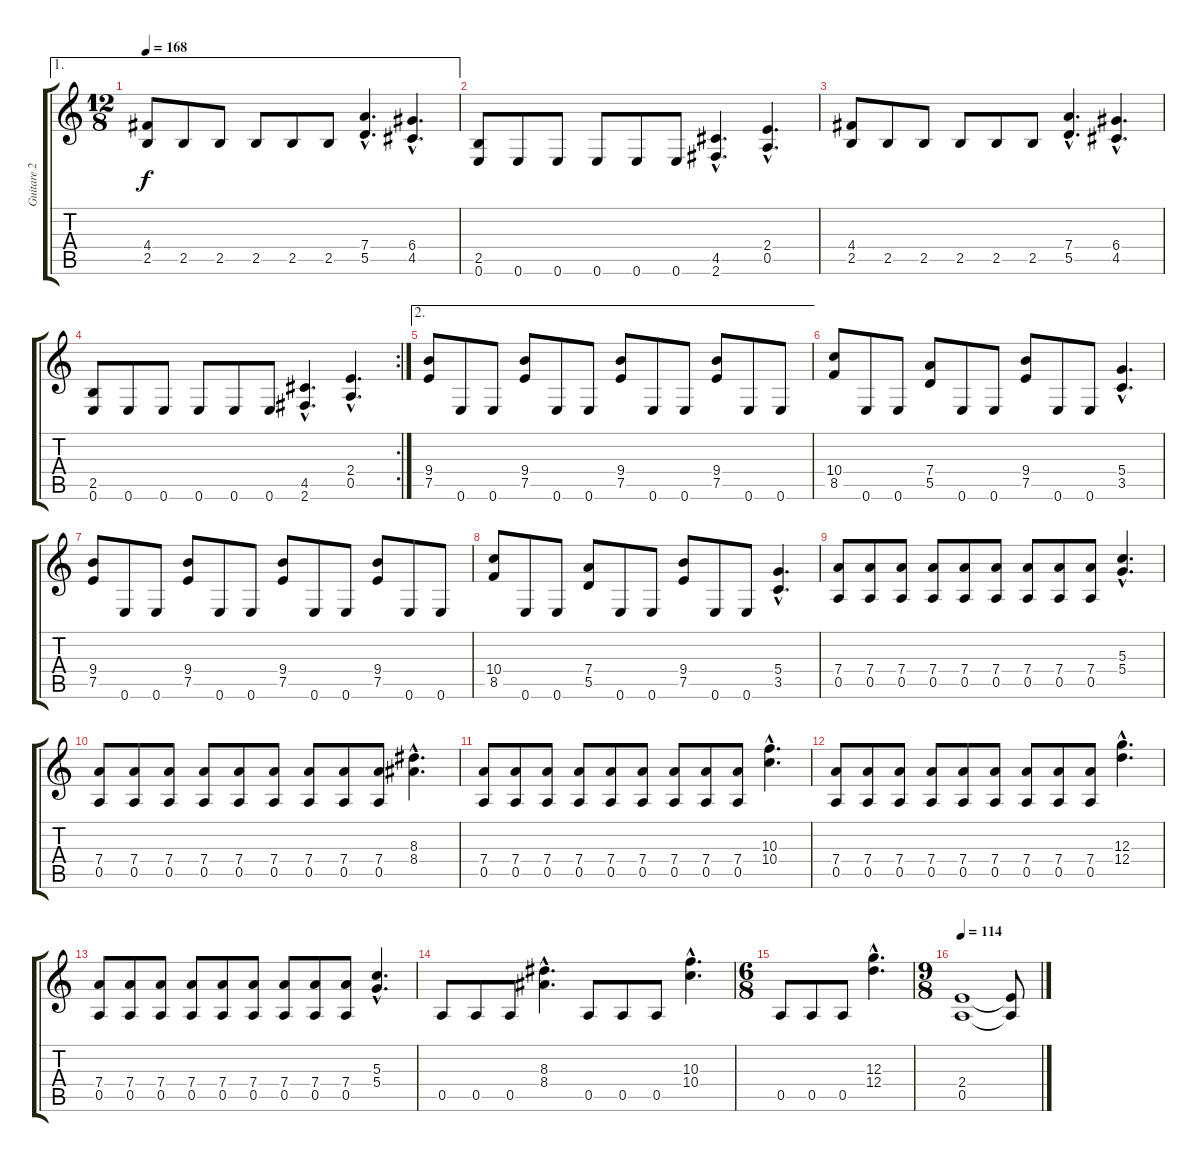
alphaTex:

\track ("Guitare 2" "Guitare 2") {instrument distortionguitar}
\staff {score tabs}
\tuning (E4 B3 G3 D3 A2 E2) {hide}
\ae 1
\ts (12 8)
\tempo 168
\clef g2
\ks c
(4.4 2.5).8{dy f} 2.5.8 2.5.8 2.5.8 2.5.8 2.5.8 (7.4{hac} 5.5{hac}).4{d} (6.4{hac} 4.5{hac}).4{d} |
(2.5 0.6).8 0.6.8 0.6.8 0.6.8 0.6.8 0.6.8 (4.5{hac} 2.6{hac}).4{d} (2.4{hac} 0.5{hac}).4{d} |
(4.4 2.5).8 2.5.8 2.5.8 2.5.8 2.5.8 2.5.8 (7.4{hac} 5.5{hac}).4{d} (6.4{hac} 4.5{hac}).4{d} |
\rc 2
(2.5 0.6).8 0.6.8 0.6.8 0.6.8 0.6.8 0.6.8 (4.5{hac} 2.6{hac}).4{d} (2.4{hac} 0.5{hac}).4{d} |
\ae 2
(9.4 7.5).8 0.6.8 0.6.8 (9.4 7.5).8 0.6.8 0.6.8 (9.4 7.5).8 0.6.8 0.6.8 (9.4 7.5).8 0.6.8 0.6.8 |
(10.4 8.5).8 0.6.8 0.6.8 (7.4 5.5).8 0.6.8 0.6.8 (9.4 7.5).8 0.6.8 0.6.8 (5.4{hac} 3.5{hac}).4{d} |
(9.4 7.5).8 0.6.8 0.6.8 (9.4 7.5).8 0.6.8 0.6.8 (9.4 7.5).8 0.6.8 0.6.8 (9.4 7.5).8 0.6.8 0.6.8 |
(10.4 8.5).8 0.6.8 0.6.8 (7.4 5.5).8 0.6.8 0.6.8 (9.4 7.5).8 0.6.8 0.6.8 (5.4{hac} 3.5{hac}).4{d} |
(7.4 0.5).8 (7.4 0.5).8 (7.4 0.5).8 (7.4 0.5).8 (7.4 0.5).8 (7.4 0.5).8 (7.4 0.5).8 (7.4 0.5).8 (7.4 0.5).8 (5.3{hac} 5.4{hac}).4{d} |
(7.4 0.5).8 (7.4 0.5).8 (7.4 0.5).8 (7.4 0.5).8 (7.4 0.5).8 (7.4 0.5).8 (7.4 0.5).8 (7.4 0.5).8 (7.4 0.5).8 (8.3{hac} 8.4{hac}).4{d} |
(7.4 0.5).8 (7.4 0.5).8 (7.4 0.5).8 (7.4 0.5).8 (7.4 0.5).8 (7.4 0.5).8 (7.4 0.5).8 (7.4 0.5).8 (7.4 0.5).8 (10.3{hac} 10.4{hac}).4{d} |
(7.4 0.5).8 (7.4 0.5).8 (7.4 0.5).8 (7.4 0.5).8 (7.4 0.5).8 (7.4 0.5).8 (7.4 0.5).8 (7.4 0.5).8 (7.4 0.5).8 (12.3{hac} 12.4{hac}).4{d} |
(7.4 0.5).8 (7.4 0.5).8 (7.4 0.5).8 (7.4 0.5).8 (7.4 0.5).8 (7.4 0.5).8 (7.4 0.5).8 (7.4 0.5).8 (7.4 0.5).8 (5.3{hac} 5.4{hac}).4{d} |
0.5.8 0.5.8 0.5.8 (8.3{hac} 8.4{hac}).4{d} 0.5.8 0.5.8 0.5.8 (10.3{hac} 10.4{hac}).4{d} |
\ts (6 8)
0.5.8 0.5.8 0.5.8 (12.3{hac} 12.4{hac}).4{d} |
\ts (9 8)
\tempo 114
(2.4 0.5).1 (2.4{t} 0.5{t}).8
